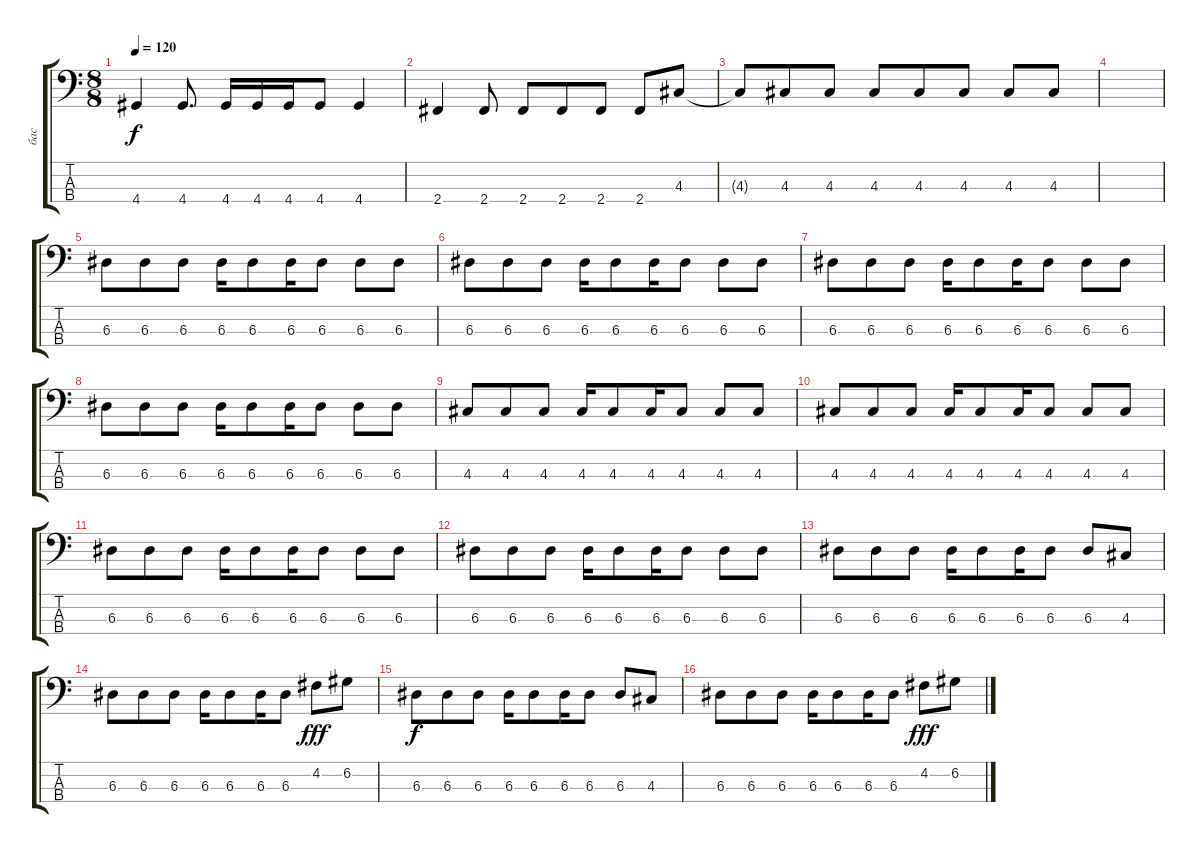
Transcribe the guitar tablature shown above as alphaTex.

\track ("бас" "бас") {instrument electricbassfinger}
\staff {score tabs}
\tuning (G2 D2 A1 E1) {hide}
\ts (8 8)
\tempo 120
\clef f4
\ks c
4.4.4{dy f} 4.4.8{d} 4.4.16 4.4.16 4.4.16 4.4.8 4.4.4 |
2.4.4 2.4.8 2.4.8 2.4.8 2.4.8 2.4.8 4.3.8 |
4.3{t}.8 4.3.8 4.3.8 4.3.8 4.3.8 4.3.8 4.3.8 4.3.8 |
|
6.3.8 6.3.8 6.3.8 6.3.16 6.3.8 6.3.16 6.3.8 6.3.8 6.3.8 |
6.3.8 6.3.8 6.3.8 6.3.16 6.3.8 6.3.16 6.3.8 6.3.8 6.3.8 |
6.3.8 6.3.8 6.3.8 6.3.16 6.3.8 6.3.16 6.3.8 6.3.8 6.3.8 |
6.3.8 6.3.8 6.3.8 6.3.16 6.3.8 6.3.16 6.3.8 6.3.8 6.3.8 |
4.3.8 4.3.8 4.3.8 4.3.16 4.3.8 4.3.16 4.3.8 4.3.8 4.3.8 |
4.3.8 4.3.8 4.3.8 4.3.16 4.3.8 4.3.16 4.3.8 4.3.8 4.3.8 |
6.3.8 6.3.8 6.3.8 6.3.16 6.3.8 6.3.16 6.3.8 6.3.8 6.3.8 |
6.3.8 6.3.8 6.3.8 6.3.16 6.3.8 6.3.16 6.3.8 6.3.8 6.3.8 |
6.3.8 6.3.8 6.3.8 6.3.16 6.3.8 6.3.16 6.3.8 6.3.8 4.3.8 |
6.3.8 6.3.8 6.3.8 6.3.16 6.3.8 6.3.16 6.3.8 4.2.8{dy fff} 6.2.8 |
6.3.8{dy f} 6.3.8 6.3.8 6.3.16 6.3.8 6.3.16 6.3.8 6.3.8 4.3.8 |
6.3.8 6.3.8 6.3.8 6.3.16 6.3.8 6.3.16 6.3.8 4.2.8{dy fff} 6.2.8
